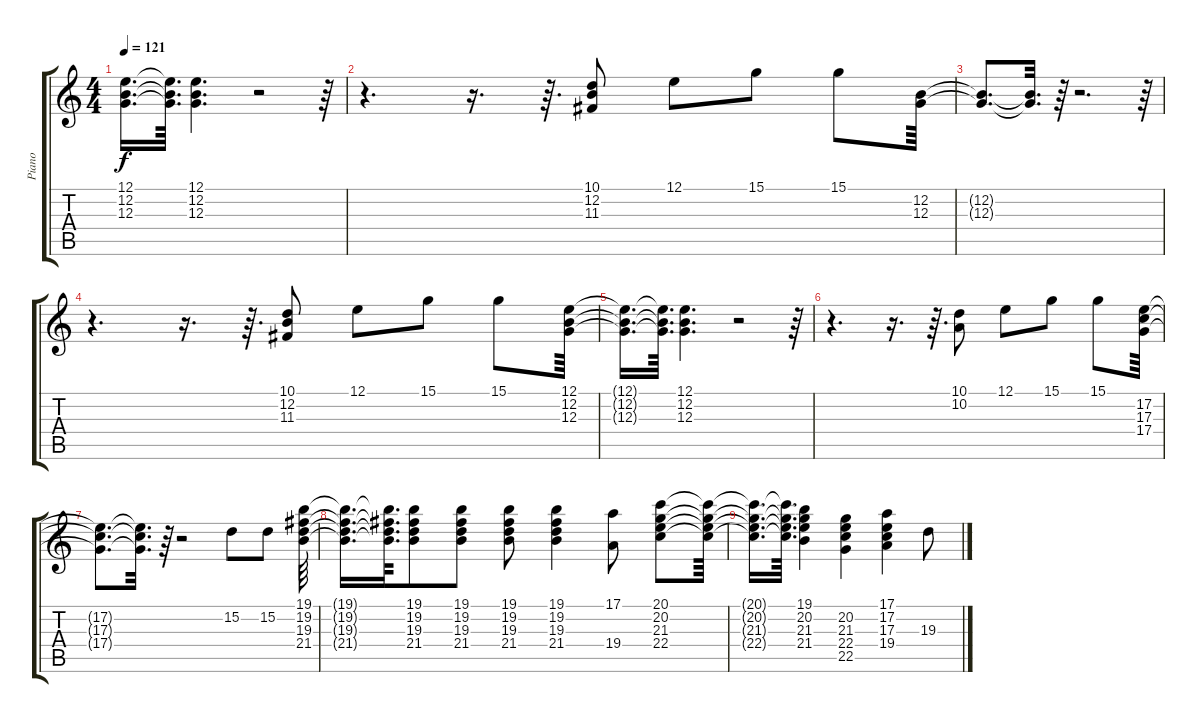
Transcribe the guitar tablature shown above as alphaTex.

\track ("Piano" "Piano") {instrument electricpiano1}
\staff {score tabs}
\tuning (E4 B3 G3 D3 A2 E2) {hide}
\ts (4 4)
\tempo 121
\clef g2
\ks c
(12.1{t} 12.2{t} 12.3{t}).16{d dy f} (12.1{t} 12.2{t} 12.3{t}).64{d} (12.1 12.2 12.3).4{d} r.2 r.64 |
r.4{d} r.16{d} r.64{d} (10.1 12.2 11.3).8{volume 11} 12.1.8{volume 11} 15.1.8 15.1.8 (12.2 12.3).64{volume 10} |
(12.2{t} 12.3{t}).8{d} (12.2{t} 12.3{t}).32{d} r.64 r.2{d} r.64 |
r.4{d} r.16{d} r.64{d} (10.1 12.2 11.3).8{volume 9} 12.1.8 15.1.8 15.1.8 (12.1 12.2 12.3).64{volume 9} |
(12.1{t} 12.2{t} 12.3{t}).16{d} (12.1{t} 12.2{t} 12.3{t}).64{d} (12.1 12.2 12.3).4{d volume 9} r.2 r.64 |
r.4{d} r.16{d} r.64{d} (10.1 10.2).8{volume 7} 12.1.8 15.1.8{volume 7} 15.1.8 (17.2 17.3 17.4).64{volume 7} |
(17.2{t} 17.3{t} 17.4{t}).8{d} (17.2{t} 17.3{t} 17.4{t}).32{d} r.64 r.2 15.2.8{volume 6} 15.2.8{volume 6} (19.1 19.2 19.3 21.4).64{volume 6} |
(19.1{t} 19.2{t} 19.3{t} 21.4{t}).16{d} (19.1{t} 19.2{t} 19.3{t} 21.4{t}).64{d} (19.1 19.2 19.3 21.4).8{volume 5} (19.1 19.2 19.3 21.4).8 (19.1 19.2 19.3 21.4).8 (19.1 19.2 19.3 21.4).4{volume 5} (17.1 19.4).8{volume 5} (20.1 20.2 21.3 22.4).8{volume 4} (20.1{t} 20.2{t} 21.3{t} 22.4{t}).64 |
(20.1{t} 20.2{t} 21.3{t} 22.4{t}).16{d} (20.1{t} 20.2{t} 21.3{t} 22.4{t}).64{d} (19.1 20.2 21.3 21.4).4{volume 4} (20.2 21.3 22.4 22.5).4{volume 4} (17.1 17.2 17.3 19.4).4{volume 3} 19.3.8{volume 3}
